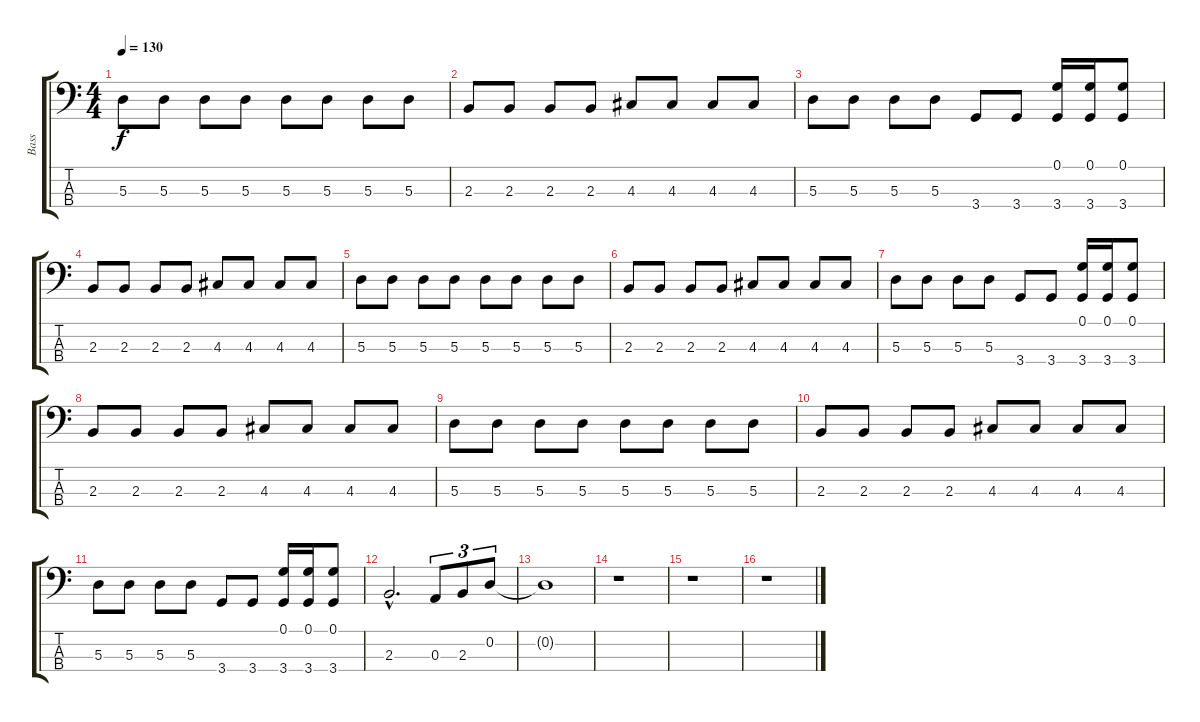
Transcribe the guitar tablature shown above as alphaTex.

\track ("Bass" "Bass") {instrument electricbasspick}
\staff {score tabs}
\tuning (G2 D2 A1 E1) {hide}
\ts (4 4)
\tempo 130
\clef f4
\ks c
5.3.8{dy f} 5.3.8 5.3.8 5.3.8 5.3.8 5.3.8 5.3.8 5.3.8 |
2.3.8 2.3.8 2.3.8 2.3.8 4.3.8 4.3.8 4.3.8 4.3.8 |
5.3.8 5.3.8 5.3.8 5.3.8 3.4.8 3.4.8 (0.1 3.4).16 (0.1 3.4).16 (0.1 3.4).8 |
2.3.8 2.3.8 2.3.8 2.3.8 4.3.8 4.3.8 4.3.8 4.3.8 |
5.3.8 5.3.8 5.3.8 5.3.8 5.3.8 5.3.8 5.3.8 5.3.8 |
2.3.8 2.3.8 2.3.8 2.3.8 4.3.8 4.3.8 4.3.8 4.3.8 |
5.3.8 5.3.8 5.3.8 5.3.8 3.4.8 3.4.8 (0.1 3.4).16 (0.1 3.4).16 (0.1 3.4).8 |
2.3.8 2.3.8 2.3.8 2.3.8 4.3.8 4.3.8 4.3.8 4.3.8 |
5.3.8 5.3.8 5.3.8 5.3.8 5.3.8 5.3.8 5.3.8 5.3.8 |
2.3.8 2.3.8 2.3.8 2.3.8 4.3.8 4.3.8 4.3.8 4.3.8 |
5.3.8 5.3.8 5.3.8 5.3.8 3.4.8 3.4.8 (0.1 3.4).16 (0.1 3.4).16 (0.1 3.4).8 |
2.3{hac}.2{d volume 8 instrument electricbassfinger} 0.3.8{tu (3 2)} 2.3.8{tu (3 2)} 0.2.8{tu (3 2)} |
0.2{t}.1 |
r.1 |
r.1 |
r.1
